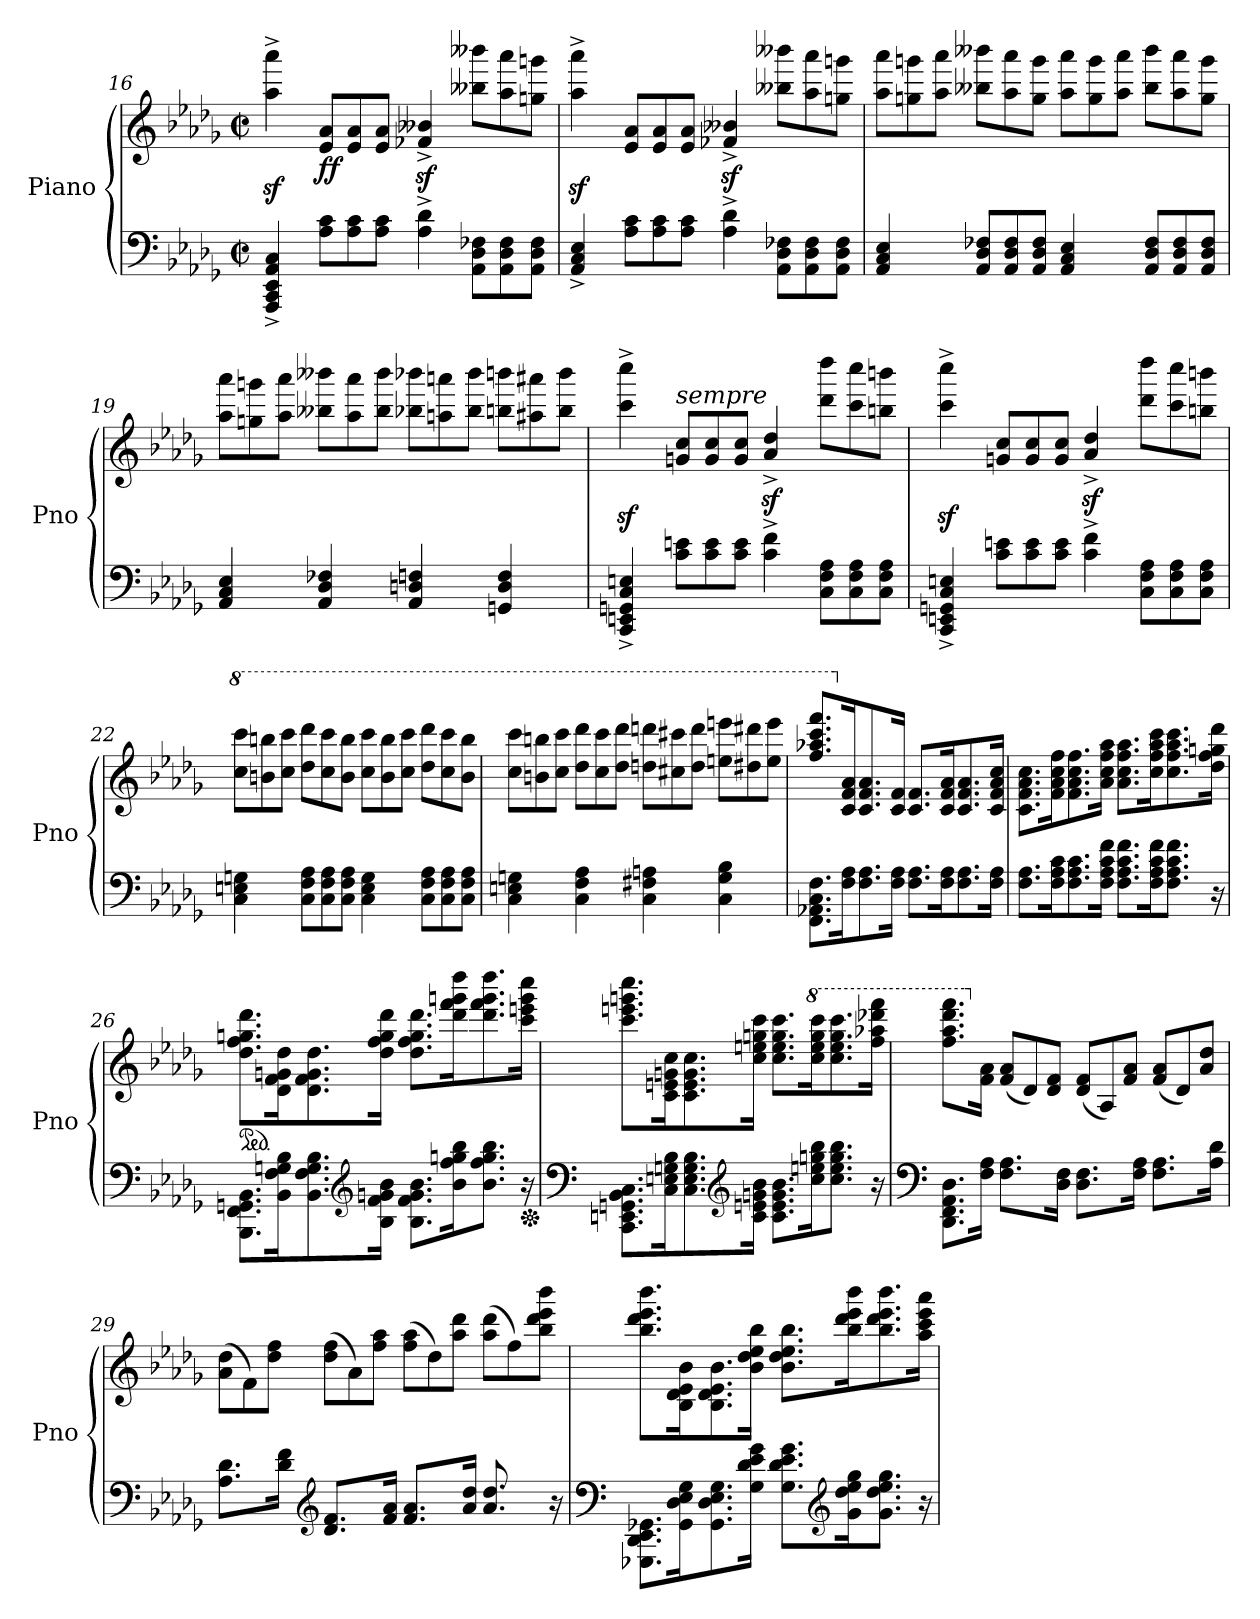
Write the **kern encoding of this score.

**kern	**kern	**dynam
*part1	*part1	*part1
*staff2	*staff1	*staff1/2
*I"Piano	*	*
*I'Pno	*	*
*clefF4	*clefG2	*
*k[b-e-a-d-g-]	*k[b-e-a-d-g-]	*
*M2/2	*M2/2	*
*met(c|)	*met(c|)	*
=16	=16	=16
4AAA-/^ 4CC/^ 4EE-/^ 4AA-/^ 4C/^	4aa-\z<^ 4aaa-\z<^	.
*Xtuplet	*Xtuplet	*
!	!	!LO:DY:b
12A-\ 12c\L	12e-/ 12a-/L	ff
12A-\ 12c\	12e-/ 12a-/	.
12A-\ 12c\J	12e-/ 12a-/J	.
4A-\^ 4d-\^	4f-X/z<^ 4b--X/z<^	.
12AA-\ 12D-\ 12F-X\L	12bb--X\ 12bbb--X\L	.
12AA-\ 12D-\ 12F-\	12aa-\ 12aaa-\	.
12AA-\ 12D-\ 12F-\J	12ggn\ 12gggn\J	.
=17	=17	=17
4AA-/^ 4C/^ 4E-/^	4aa-\z<^ 4aaa-\z<^	.
12A-\ 12c\L	12e-/ 12a-/L	.
12A-\ 12c\	12e-/ 12a-/	.
12A-\ 12c\J	12e-/ 12a-/J	.
4A-\^ 4d-\^	4f-X/z<^ 4b--X/z<^	.
12AA-\ 12D-\ 12F-X\L	12bb--X\ 12bbb--X\L	.
12AA-\ 12D-\ 12F-\	12aa-\ 12aaa-\	.
12AA-\ 12D-\ 12F-\J	12ggn\ 12gggn\J	.
!!LO:LB:g=z
=18	=18	=18
4AA-/ 4C/ 4E-/	12aa-\ 12aaa-\L	.
.	12ggn\ 12gggn\	.
.	12aa-\ 12aaa-\J	.
12AA-/ 12D-/ 12F-X/L	12bb--X\ 12bbb--X\L	.
12AA-/ 12D-/ 12F-/	12aa-\ 12aaa-\	.
12AA-/ 12D-/ 12F-/J	12gg\ 12ggg\J	.
4AA-/ 4C/ 4E-/	12aa-\ 12aaa-\L	.
.	12gg\ 12ggg\	.
.	12aa-\ 12aaa-\J	.
12AA-/ 12D-/ 12F-/L	12bb--\ 12bbb--\L	.
12AA-/ 12D-/ 12F-/	12aa-\ 12aaa-\	.
12AA-/ 12D-/ 12F-/J	12gg\ 12ggg\J	.
=19	=19	=19
4AA-/ 4C/ 4E-/	12aa-\ 12aaa-\L	.
.	12ggn\ 12gggn\	.
.	12aa-\ 12aaa-\J	.
4AA-/ 4D-/ 4F-X/	12bb--X\ 12bbb--X\L	.
.	12aa-\ 12aaa-\	.
.	12bb--\ 12bbb--\J	.
4AA-/ 4Dn/ 4Fn/	12bb-X\ 12bbb-X\L	.
.	12aan\ 12aaan\	.
.	12bb-\ 12bbb-\J	.
4GGn/ 4D/ 4F/	12bbn\ 12bbbn\L	.
.	12aa#X\ 12aaa#X\	.
.	12bb\ 12bbb\J	.
!!LO:LB:g=z
=20	=20	=20
4CC/^ 4EEn/^ 4GGn/^ 4C/^ 4En/^	4ccc\z<^ 4cccc\z<^	.
!	!LO:TX:a:i:t=sempre	!
12c\ 12en\L	12gn/ 12cc/L	.
12c\ 12e\	12g/ 12cc/	.
12c\ 12e\J	12g/ 12cc/J	.
4c\^ 4f\^	4a-/z<^ 4dd-/z<^	.
12C\ 12F\ 12A-\L	12ddd-\ 12dddd-\L	.
12C\ 12F\ 12A-\	12ccc\ 12cccc\	.
12C\ 12F\ 12A-\J	12bbn\ 12bbbn\J	.
=21	=21	=21
4CC/^ 4EEn/^ 4GGn/^ 4C/^ 4En/^	4ccc\z<^ 4cccc\z<^	.
12c\ 12en\L	12gn/ 12cc/L	.
12c\ 12e\	12g/ 12cc/	.
12c\ 12e\J	12g/ 12cc/J	.
4c\^ 4f\^	4a-/z<^ 4dd-/z<^	.
12C\ 12F\ 12A-\L	12ddd-\ 12dddd-\L	.
12C\ 12F\ 12A-\	12ccc\ 12cccc\	.
12C\ 12F\ 12A-\J	12bbn\ 12bbbn\J	.
=22	=22	=22
*	*8va	*
4C\ 4En\ 4Gn\	12ccc\ 12cccc\L	.
.	12bbn\ 12bbbn\	.
.	12ccc\ 12cccc\J	.
12C\ 12F\ 12A-\L	12ddd-\ 12dddd-\L	.
12C\ 12F\ 12A-\	12ccc\ 12cccc\	.
12C\ 12F\ 12A-\J	12bb\ 12bbb\J	.
4C\ 4E\ 4G\	12ccc\ 12cccc\L	.
.	12bb\ 12bbb\	.
.	12ccc\ 12cccc\J	.
12C\ 12F\ 12A-\L	12ddd-\ 12dddd-\L	.
12C\ 12F\ 12A-\	12ccc\ 12cccc\	.
12C\ 12F\ 12A-\J	12bb\ 12bbb\J	.
!!LO:LB:g=z
=23	=23	=23
4C\ 4En\ 4Gn\	12ccc\ 12cccc\L	.
.	12bbn\ 12bbbn\	.
.	12ccc\ 12cccc\J	.
4C\ 4F\ 4A-\	12ddd-\ 12dddd-\L	.
.	12ccc\ 12cccc\	.
.	12ddd-\ 12dddd-\J	.
4C\ 4F#X\ 4An\	12dddn\ 12ddddn\L	.
.	12ccc#X\ 12cccc#X\	.
.	12ddd\ 12dddd\J	.
4C\ 4G\ 4B-\	12eeen\ 12eeeen\L	.
.	12ddd#X\ 12dddd#X\	.
.	12eee\ 12eeee\J	.
=24	=24	=24
8.FF\ 8.AA-X\ 8.C\ 8.F\L	8.fff/ 8.aaa-X/ 8.cccc/ 8.ffff/L	.
*	*X8va	*
16F\ 16A-\K	16c/ 16f/ 16a-/K	.
8.F\ 8.A-\	8.c/ 8.f/ 8.a-/	.
16F\ 16A-\Jk	16c/ 16f/Jk	.
8.F\ 8.A-\L	8.c/ 8.f/L	.
16F\ 16A-\K	16c/ 16f/ 16a-/K	.
8.F\ 8.A-\	8.c/ 8.f/ 8.a-/	.
16F\ 16A-\Jk	16c/ 16f/ 16a-/ 16cc/Jk	.
=25	=25	=25
8.F\ 8.A-\L	8.c\ 8.f\ 8.a-\ 8.cc\L	.
16F\ 16A-\ 16c\K	16f\ 16a-\ 16cc\ 16ff\K	.
8.F\ 8.A-\ 8.c\	8.f\ 8.a-\ 8.cc\ 8.ff\	.
16F\ 16A-\ 16c\ 16f\Jk	16a-\ 16cc\ 16ff\ 16aa-\Jk	.
8.F\ 8.A-\ 8.c\ 8.f\L	8.a-\ 8.cc\ 8.ff\ 8.aa-\L	.
16F\ 16A-\ 16c\ 16f\K	16cc\ 16ff\ 16aa-\ 16ccc\K	.
8.F\ 8.A-\ 8.c\ 8.f\J	8.cc\ 8.ff\ 8.aa-\ 8.ccc\	.
16r	16dd-\ 16ff\ 16ggn\ 16ddd-\Jk	.
!!LO:PB:g=z
=26	=26	=26
*	*ped	*
8.BBB-\ 8.FF\ 8.GGn\ 8.BB-\L	8.dd-\ 8.ff\ 8.ggn\ 8.ddd-\L	.
16BB-\ 16F\ 16Gn\ 16B-\K	16d-\ 16f\ 16gn\ 16dd-\K	.
8.BB-\ 8.F\ 8.G\ 8.B-\	8.d-\ 8.f\ 8.g\ 8.dd-\	.
*clefG2	*	*
16B-\ 16f\ 16gn\ 16b-\Jk	16dd-\ 16ff\ 16gg\ 16ddd-\Jk	.
8.B-\ 8.f\ 8.g\ 8.b-\L	8.dd-\ 8.ff\ 8.gg\ 8.ddd-\L	.
16b-\ 16ff\ 16ggn\ 16bb-\K	16ddd-\ 16fff\ 16gggn\ 16dddd-\K	.
8.b-\ 8.ff\ 8.gg\ 8.bb-\J	8.ddd-\ 8.fff\ 8.ggg\ 8.dddd-\	.
*Xped	*	*
16r	16ccc\ 16eeen\ 16ggg\ 16cccc\Jk	.
=27	=27	=27
*clefF4	*	*
8.CC\ 8.EEn\ 8.GGn\ 8.BB-\ 8.C\L	8.ccc\ 8.eeen\ 8.gggn\ 8.cccc\L	.
16C\ 16En\ 16Gn\ 16B-\K	16c\ 16en\ 16gn\ 16cc\K	.
8.C\ 8.E\ 8.G\ 8.B-\	8.c\ 8.e\ 8.g\ 8.cc\	.
*clefG2	*	*
16c\ 16en\ 16gn\ 16b-\Jk	16cc\ 16een\ 16ggn\ 16ccc\Jk	.
8.c\ 8.e\ 8.g\ 8.b-\L	8.cc\ 8.ee\ 8.gg\ 8.ccc\L	.
*	*8va	*
16cc\ 16een\ 16ggn\ 16bb-\K	16ccc\ 16eee\ 16ggg\ 16cccc\K	.
8.cc\ 8.ee\ 8.gg\ 8.bb-\J	8.ccc\ 8.eee\ 8.ggg\ 8.cccc\	.
16r	16fff\ 16aaa-X\ 16dddd-X\ 16ffff\Jk	.
!!LO:LB:g=z
=28	=28	=28
*clefF4	*	*
8.DD-\ 8.FF\ 8.AA-\ 8.D-\L	8.fff\ 8.aaa-\ 8.dddd-\ 8.ffff\L	.
*	*X8va	*
16F\ 16A-\Jk	16f\ 16a-\Jk	.
8.F\ 8.A-\L	(12f/ 12a-/L	.
.	12d-/)	.
.	12d-/ 12f/J	.
16D-\ 16F\Jk	.	.
8.D-\ 8.F\L	(12d-/ 12f/L	.
.	12A-/)	.
.	12f/ 12a-/J	.
16F\ 16A-\Jk	.	.
8.F\ 8.A-\L	(12f/ 12a-/L	.
.	12d-/)	.
.	12a-/ 12dd-/J	.
16A-\ 16d-\Jk	.	.
=29	=29	=29
8.A-\ 8.d-\L	(12a-\ 12dd-\L	.
.	12f\)	.
.	12dd-\ 12ff\J	.
16d-\ 16f\Jk	.	.
*clefG2	*	*
8.d-/ 8.f/L	(12dd-\ 12ff\L	.
.	12a-\)	.
.	12ff\ 12aa-\J	.
16f/ 16a-/Jk	.	.
8.f/ 8.a-/L	(12ff\ 12aa-\L	.
.	12dd-\)	.
.	12aa-\ 12ddd-\J	.
16a-/ 16dd-/Jk	.	.
8.a-/ 8.dd-/	(12aa-\ 12ddd-\L	.
.	12ff\)	.
.	12bb-\ 12ddd-\ 12eee-\ 12bbb-\J	.
16r	.	.
=30	=30	=30
*clefF4	*	*
8.GGG-X\ 8.DD-\ 8.EE-\ 8.GG-X\L	8.bb-\ 8.ddd-\ 8.eee-\ 8.bbb-\L	.
16GG-\ 16D-\ 16E-\ 16G-\K	16B-\ 16d-\ 16e-\ 16b-\K	.
8.GG-\ 8.D-\ 8.E-\ 8.G-\	8.B-\ 8.d-\ 8.e-\ 8.b-\	.
16G-\ 16d-\ 16e-\ 16g-\Jk	16b-\ 16dd-\ 16ee-\ 16bb-\Jk	.
8.G-\ 8.d-\ 8.e-\ 8.g-\L	8.b-\ 8.dd-\ 8.ee-\ 8.bb-\L	.
*clefG2	*	*
16g-\ 16dd-\ 16ee-\ 16gg-\K	16bb-\ 16ddd-\ 16eee-\ 16bbb-\K	.
8.g-\ 8.dd-\ 8.ee-\ 8.gg-\J	8.bb-\ 8.ddd-\ 8.eee-\ 8.bbb-\	.
16r	16aa-\ 16ccc\ 16eee-\ 16aaa-\Jk	.
=	=	=
*-	*-	*-
